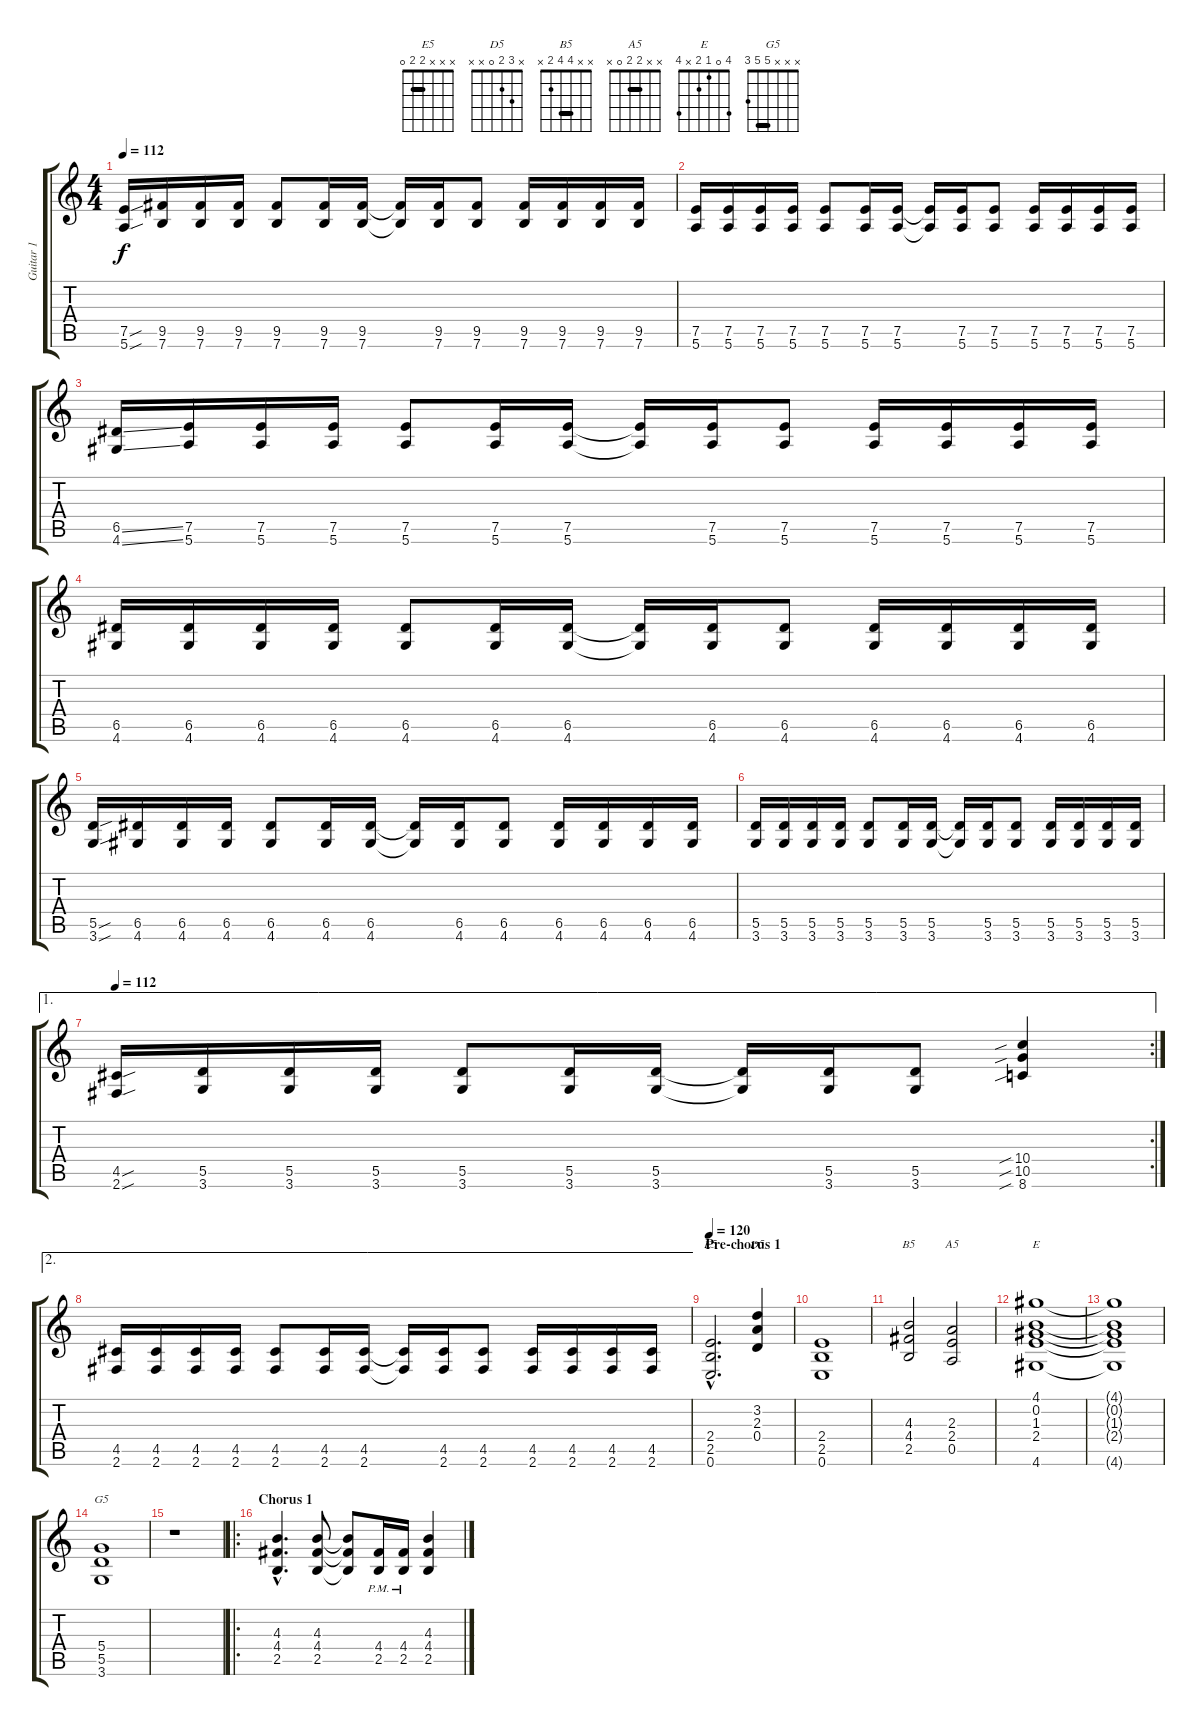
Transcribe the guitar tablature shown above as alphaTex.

\track ("Guitar 1" "Guitar 1") {instrument overdrivenguitar}
\staff {score tabs}
\tuning (E4 B3 G3 D3 A2 E2) {hide}
\chord ("E5" x x x 2 2 0) {barre 2}
\chord ("D5" x 3 2 0 x x)
\chord ("B5" x x 4 4 2 x) {barre 4}
\chord ("A5" x x 2 2 0 x) {barre 2}
\chord ("E" 4 0 1 2 x 4)
\chord ("G5" x x x 5 5 3) {barre 5}
\ts (4 4)
\tempo 112
\clef g2
\ks c
(7.5{sou} 5.6{sou}).16{dy f} (9.5 7.6).16 (9.5 7.6).16 (9.5 7.6).16 (9.5 7.6).8 (9.5 7.6).16 (9.5 7.6).16 (9.5{t} 7.6{t}).16 (9.5 7.6).16 (9.5 7.6).8 (9.5 7.6).16 (9.5 7.6).16 (9.5 7.6).16 (9.5 7.6).16 |
(7.5 5.6).16 (7.5 5.6).16 (7.5 5.6).16 (7.5 5.6).16 (7.5 5.6).8 (7.5 5.6).16 (7.5 5.6).16 (7.5{t} 5.6{t}).16 (7.5 5.6).16 (7.5 5.6).8 (7.5 5.6).16 (7.5 5.6).16 (7.5 5.6).16 (7.5 5.6).16 |
(6.5{ss} 4.6{ss}).16 (7.5 5.6).16 (7.5 5.6).16 (7.5 5.6).16 (7.5 5.6).8 (7.5 5.6).16 (7.5 5.6).16 (7.5{t} 5.6{t}).16 (7.5 5.6).16 (7.5 5.6).8 (7.5 5.6).16 (7.5 5.6).16 (7.5 5.6).16 (7.5 5.6).16 |
(6.5 4.6).16 (6.5 4.6).16 (6.5 4.6).16 (6.5 4.6).16 (6.5 4.6).8 (6.5 4.6).16 (6.5 4.6).16 (6.5{t} 4.6{t}).16 (6.5 4.6).16 (6.5 4.6).8 (6.5 4.6).16 (6.5 4.6).16 (6.5 4.6).16 (6.5 4.6).16 |
(5.5{sou} 3.6{sou}).16 (6.5 4.6).16 (6.5 4.6).16 (6.5 4.6).16 (6.5 4.6).8 (6.5 4.6).16 (6.5 4.6).16 (6.5{t} 4.6{t}).16 (6.5 4.6).16 (6.5 4.6).8 (6.5 4.6).16 (6.5 4.6).16 (6.5 4.6).16 (6.5 4.6).16 |
(5.5 3.6).16 (5.5 3.6).16 (5.5 3.6).16 (5.5 3.6).16 (5.5 3.6).8 (5.5 3.6).16 (5.5 3.6).16 (5.5{t} 3.6{t}).16 (5.5 3.6).16 (5.5 3.6).8 (5.5 3.6).16 (5.5 3.6).16 (5.5 3.6).16 (5.5 3.6).16 |
\ae 1
\rc 2
\tempo 112
(4.5{sou} 2.6{sou}).16 (5.5 3.6).16 (5.5 3.6).16 (5.5 3.6).16 (5.5 3.6).8 (5.5 3.6).16 (5.5 3.6).16 (5.5{t} 3.6{t}).16 (5.5 3.6).16 (5.5 3.6).8 (10.4{sib} 10.5{sib} 8.6{sib}).4 |
\ae 2
(4.5 2.6).16 (4.5 2.6).16 (4.5 2.6).16 (4.5 2.6).16 (4.5 2.6).8 (4.5 2.6).16 (4.5 2.6).16 (4.5{t} 2.6{t}).16 (4.5 2.6).16 (4.5 2.6).8 (4.5 2.6).16 (4.5 2.6).16 (4.5 2.6).16 (4.5 2.6).16 |
\section ("" "Pre-chorus 1 ")
\tempo 120
(2.4{hac} 2.5{hac} 0.6{hac}).2{d ch "E5"} (3.2 2.3 0.4).4{ch "D5"} |
(2.4 2.5 0.6).1 |
(4.3 4.4 2.5).2{ch "B5"} (2.3 2.4 0.5).2{ch "A5"} |
(4.1 0.2 1.3 2.4 4.6).1{ch "E"} |
(4.1{t} 0.2{t} 1.3{t} 2.4{t} 4.6{t}).1 |
(5.4 5.5 3.6).1{ch "G5"} |
r.1 |
\ro
\section ("" "Chorus 1")
(4.3{hac} 4.4{hac} 2.5{hac}).4{d} (4.3 4.4 2.5).8 (4.3{t} 4.4{t} 2.5{t}).8 (4.4{pm} 2.5{pm}).16 (4.4{pm} 2.5{pm}).16 (4.3 4.4 2.5).4
